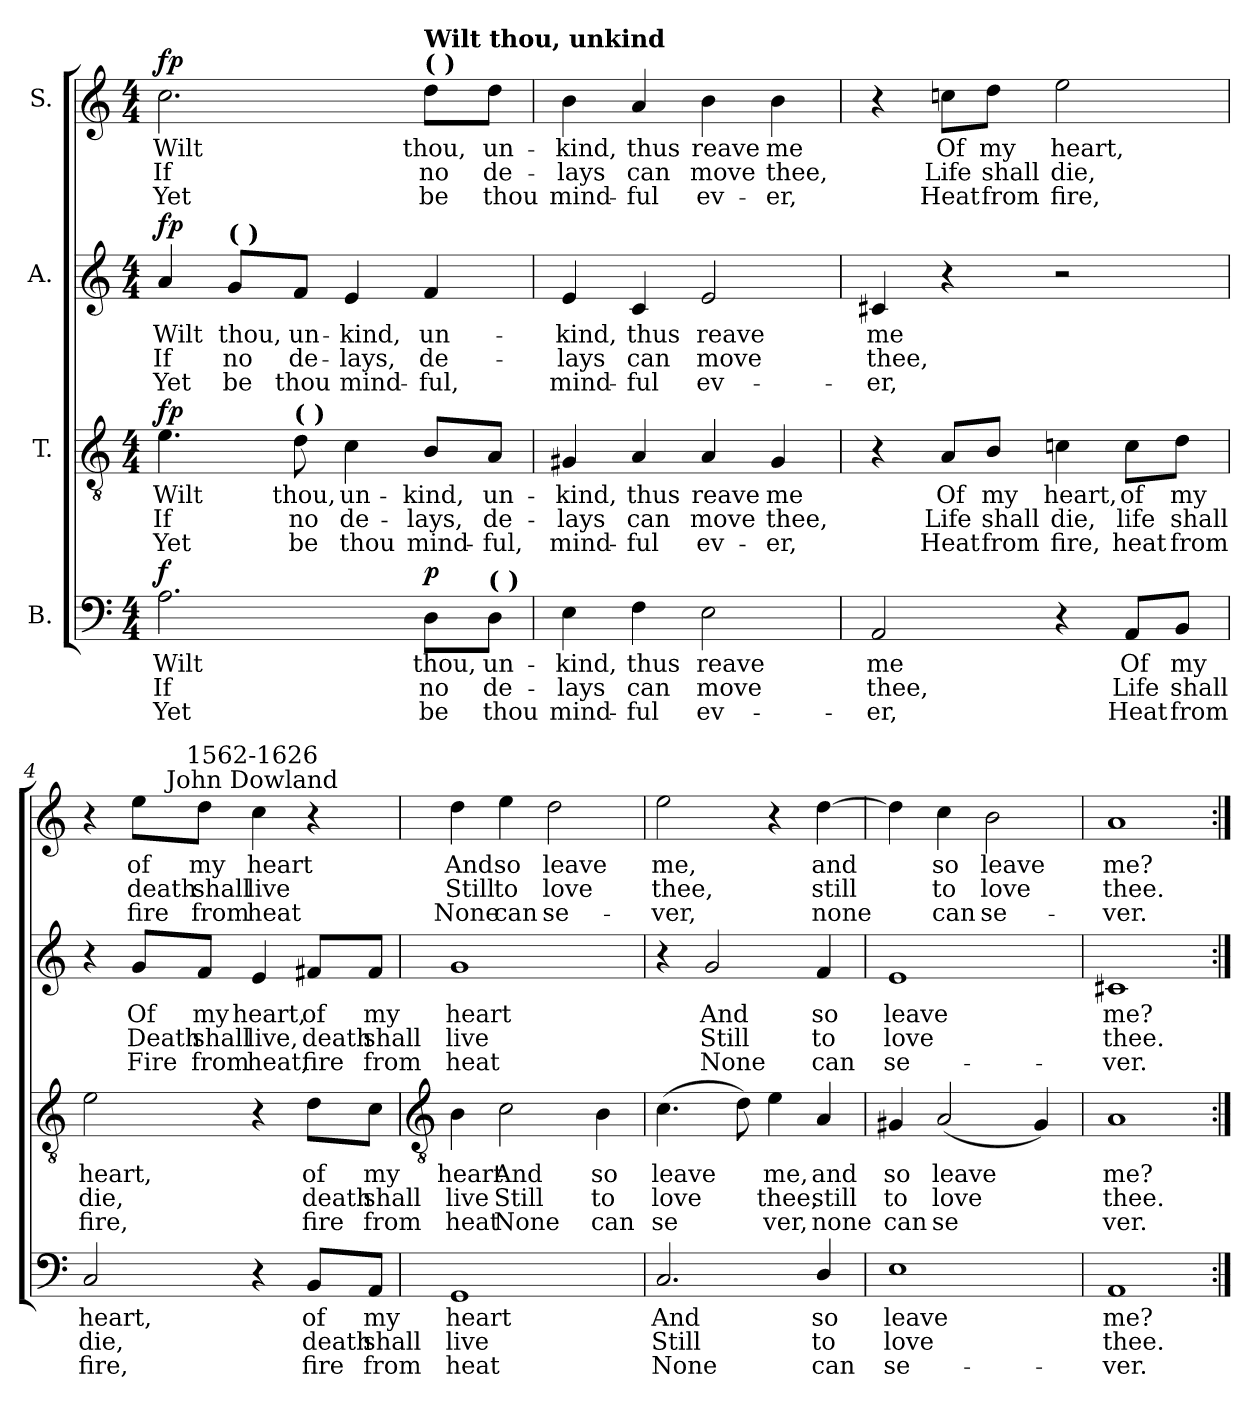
**kern	**text	**text	**text	**dynam	**kern	**text	**text	**text	**dynam	**kern	**text	**text	**text	**dynam	**kern	**text	**text	**text	**dynam
*part4	*part4	*part4	*part4	*part4	*part3	*part3	*part3	*part3	*part3	*part2	*part2	*part2	*part2	*part2	*part1	*part1	*part1	*part1	*part1
*staff4	*staff4	*staff4	*staff4	*staff4	*staff3	*staff3	*staff3	*staff3	*staff3	*staff2	*staff2	*staff2	*staff2	*staff2	*staff1	*staff1	*staff1	*staff1	*staff1
*I"B.	*	*	*	*	*I"T.	*	*	*	*	*I"A.	*	*	*	*	*I"S.	*	*	*	*
*clefF4	*	*	*	*	*clefGv2	*	*	*	*	*clefG2	*	*	*	*	*clefG2	*	*	*	*
*k[]	*	*	*	*	*k[]	*	*	*	*	*k[]	*	*	*	*	*k[]	*	*	*	*
*C:	*	*	*	*	*C:	*	*	*	*	*C:	*	*	*	*	*C:	*	*	*	*
*M4/4	*	*	*	*	*M4/4	*	*	*	*	*M4/4	*	*	*	*	*M4/4	*	*	*	*
=1	=1	=1	=1	=1	=1	=1	=1	=1	=1	=1	=1	=1	=1	=1	=1	=1	=1	=1	=1
!	!LO:LY:b	!LO:LY:b	!LO:LY:b	!LO:DY:a	!	!LO:LY:b	!LO:LY:b	!LO:LY:b	!LO:DY:a	!	!LO:LY:b	!LO:LY:b	!LO:LY:b	!	!	!LO:LY:b	!LO:LY:b	!LO:LY:b	!
!	!	!	!	!	!	!	!	!	!LO:DY:n=1:a	!	!	!	!	!LO:DY:a	!	!	!	!	!
!	!	!	!	!	!	!	!	!	!	!	!	!	!	!LO:DY:n=1:a	!	!	!	!	!LO:DY:a
!	!	!	!	!	!	!	!	!	!	!	!	!	!	!	!	!	!	!	!LO:DY:n=1:a
2.A	Wilt	If	Yet	f	4.e	Wilt	If	Yet	f p	4a	Wilt	If	Yet	f p	2.cc	Wilt	If	Yet	f p
!	!	!	!	!	!	!	!	!	!	!LO:TX:a:B:t=(  )	!	!	!	!	!	!	!	!	!
!	!	!	!	!	!	!	!	!	!	!	!LO:LY:b	!LO:LY:b	!LO:LY:b	!	!	!	!	!	!
.	.	.	.	.	.	.	.	.	.	8gL	thou,	no	be	.	.	.	.	.	.
!	!	!	!	!	!LO:TX:a:B:t=(  )	!	!	!	!	!	!	!	!	!	!	!	!	!	!
!	!	!	!	!	!	!LO:LY:b	!LO:LY:b	!LO:LY:b	!	!	!LO:LY:b	!LO:LY:b	!LO:LY:b	!	!	!	!	!	!
.	.	.	.	.	8d	thou,	no	be	.	8fJ	un-	-de-	-thou	.	.	.	.	.	.
!	!	!	!	!	!	!LO:LY:b	!LO:LY:b	!LO:LY:b	!	!	!LO:LY:b	!LO:LY:b	!LO:LY:b	!	!	!	!	!	!
.	.	.	.	.	4c	un-	-de-	-thou	.	4e	kind,	lays,	mind-	.	.	.	.	.	.
!	!	!	!	!	!	!	!	!	!	!	!	!	!	!	!LO:TX:a:B:t=(  )	!	!	!	!
!	!	!	!	!	!	!	!	!	!	!	!	!	!	!	!LO:TX:a:B:t=Wilt thou, unkind	!	!	!	!
!	!LO:LY:b	!LO:LY:b	!LO:LY:b	!LO:DY:a	!	!LO:LY:b	!LO:LY:b	!LO:LY:b	!	!	!LO:LY:b	!LO:LY:b	!LO:LY:b	!	!	!LO:LY:b	!LO:LY:b	!LO:LY:b	!
8DL	thou,	no	be	p	8BL	kind,	lays,	mind-	.	4f	-un-	-de-	-ful,	.	8ddL	thou,	no	be	.
!LO:TX:a:B:t=(  )	!	!	!	!	!	!	!	!	!	!	!	!	!	!	!	!	!	!	!
!	!LO:LY:b	!LO:LY:b	!LO:LY:b	!	!	!LO:LY:b	!LO:LY:b	!LO:LY:b	!	!	!	!	!	!	!	!LO:LY:b	!LO:LY:b	!LO:LY:b	!
8DJ	un-	-de-	-thou	.	8AJ	-un-	-de-	-ful,	.	.	.	.	.	.	8ddJ	un-	-de-	-thou	.
=2	=2	=2	=2	=2	=2	=2	=2	=2	=2	=2	=2	=2	=2	=2	=2	=2	=2	=2	=2
!	!LO:LY:b	!LO:LY:b	!LO:LY:b	!	!	!LO:LY:b	!LO:LY:b	!LO:LY:b	!	!	!LO:LY:b	!LO:LY:b	!LO:LY:b	!	!	!LO:LY:b	!LO:LY:b	!LO:LY:b	!
4E	kind,	lays	mind-	.	4G#X	kind,	lays	mind-	.	4e	kind,	lays	mind-	.	4b	kind,	lays	mind-	.
!	!LO:LY:b	!LO:LY:b	!LO:LY:b	!	!	!LO:LY:b	!LO:LY:b	!LO:LY:b	!	!	!LO:LY:b	!LO:LY:b	!LO:LY:b	!	!	!LO:LY:b	!LO:LY:b	!LO:LY:b	!
4F	-thus	can	ful	.	4A	-thus	can	ful	.	4c	-thus	can	ful	.	4a	-thus	can	ful	.
!	!LO:LY:b	!LO:LY:b	!LO:LY:b	!	!	!LO:LY:b	!LO:LY:b	!LO:LY:b	!	!	!LO:LY:b	!LO:LY:b	!LO:LY:b	!	!	!LO:LY:b	!LO:LY:b	!LO:LY:b	!
2E	reave	move	ev-	.	4A	reave	move	ev-	.	2e	reave	move	ev-	.	4b	reave	move	ev-	.
!	!	!	!	!	!	!LO:LY:b	!LO:LY:b	!LO:LY:b	!	!	!	!	!	!	!	!LO:LY:b	!LO:LY:b	!LO:LY:b	!
.	.	.	.	.	4G#	-me	thee,	er,	.	.	.	.	.	.	4b	-me	thee,	er,	.
=3	=3	=3	=3	=3	=3	=3	=3	=3	=3	=3	=3	=3	=3	=3	=3	=3	=3	=3	=3
!	!LO:LY:b	!LO:LY:b	!LO:LY:b	!	!	!	!	!	!	!	!LO:LY:b	!LO:LY:b	!LO:LY:b	!	!	!	!	!	!
2AA	-me	thee,	er,	.	4r	.	.	.	.	4c#X	-me	thee,	er,	.	4r	.	.	.	.
!	!	!	!	!	!	!LO:LY:b	!LO:LY:b	!LO:LY:b	!	!	!	!	!	!	!	!LO:LY:b	!LO:LY:b	!LO:LY:b	!
.	.	.	.	.	8AL	Of	Life	Heat	.	4r	.	.	.	.	8ccnL	Of	Life	Heat	.
!	!	!	!	!	!	!LO:LY:b	!LO:LY:b	!LO:LY:b	!	!	!	!	!	!	!	!LO:LY:b	!LO:LY:b	!LO:LY:b	!
.	.	.	.	.	8BJ	my	shall	from	.	.	.	.	.	.	8ddJ	my	shall	from	.
!	!	!	!	!	!	!LO:LY:b	!LO:LY:b	!LO:LY:b	!	!	!	!	!	!	!	!LO:LY:b	!LO:LY:b	!LO:LY:b	!
4r	.	.	.	.	4cn	heart,	die,	fire,	.	2r	.	.	.	.	2ee	heart,	die,	fire,	.
!	!LO:LY:b	!LO:LY:b	!LO:LY:b	!	!	!LO:LY:b	!LO:LY:b	!LO:LY:b	!	!	!	!	!	!	!	!	!	!	!
8AAL	Of	Life	Heat	.	8cL	of	life	heat	.	.	.	.	.	.	.	.	.	.	.
!	!LO:LY:b	!LO:LY:b	!LO:LY:b	!	!	!LO:LY:b	!LO:LY:b	!LO:LY:b	!	!	!	!	!	!	!	!	!	!	!
8BBJ	my	shall	from	.	8dJ	my	shall	from	.	.	.	.	.	.	.	.	.	.	.
=4	=4	=4	=4	=4	=4	=4	=4	=4	=4	=4	=4	=4	=4	=4	=4	=4	=4	=4	=4
!	!LO:LY:b	!LO:LY:b	!LO:LY:b	!	!	!LO:LY:b	!LO:LY:b	!LO:LY:b	!	!	!	!	!	!	!	!	!	!	!
2C	heart,	die,	fire,	.	2e	heart,	die,	fire,	.	4r	.	.	.	.	4r	.	.	.	.
!	!	!	!	!	!	!	!	!	!	!	!LO:LY:b	!LO:LY:b	!LO:LY:b	!	!	!LO:LY:b	!LO:LY:b	!LO:LY:b	!
.	.	.	.	.	.	.	.	.	.	8gL	Of	Death	Fire	.	8eeL	of	death	fire	.
!	!	!	!	!	!	!	!	!	!	!	!LO:LY:b	!LO:LY:b	!LO:LY:b	!	!	!LO:LY:b	!LO:LY:b	!LO:LY:b	!
.	.	.	.	.	.	.	.	.	.	8fJ	my	shall	from	.	8ddJ	my	shall	from	.
!	!	!	!	!	!	!	!	!	!	!	!	!	!	!	!LO:TX:a:cj:t=John Dowland	!	!	!	!
!	!	!	!	!	!	!	!	!	!	!	!	!	!	!	!LO:TX:a:cj:t=1562-1626	!	!	!	!
!	!	!	!	!	!	!	!	!	!	!	!LO:LY:b	!LO:LY:b	!LO:LY:b	!	!	!LO:LY:b	!LO:LY:b	!LO:LY:b	!
4r	.	.	.	.	4r	.	.	.	.	4e	heart,	live,	heat,	.	4cc	heart	live	heat	.
!	!LO:LY:b	!LO:LY:b	!LO:LY:b	!	!	!LO:LY:b	!LO:LY:b	!LO:LY:b	!	!	!LO:LY:b	!LO:LY:b	!LO:LY:b	!	!	!	!	!	!
8BBL	of	death	fire	.	8dL	of	death	fire	.	8f#XL	of	death	fire	.	4r	.	.	.	.
!	!LO:LY:b	!LO:LY:b	!LO:LY:b	!	!	!LO:LY:b	!LO:LY:b	!LO:LY:b	!	!	!LO:LY:b	!LO:LY:b	!LO:LY:b	!	!	!	!	!	!
8AAJ	my	shall	from	.	8cJ	my	shall	from	.	8f#J	my	shall	from	.	.	.	.	.	.
!!LO:LB:g=z
=5	=5	=5	=5	=5	=5	=5	=5	=5	=5	=5	=5	=5	=5	=5	=5	=5	=5	=5	=5
*	*	*	*	*	*clefGv2	*	*	*	*	*	*	*	*	*	*	*	*	*	*
!	!LO:LY:b	!LO:LY:b	!LO:LY:b	!	!	!LO:LY:b	!LO:LY:b	!LO:LY:b	!	!	!LO:LY:b	!LO:LY:b	!LO:LY:b	!	!	!LO:LY:b	!LO:LY:b	!LO:LY:b	!
1GG	heart	live	heat	.	4B	heart	live	heat	.	1g	heart	live	heat	.	4dd	And	Still	None	.
!	!	!	!	!	!	!LO:LY:b	!LO:LY:b	!LO:LY:b	!	!	!	!	!	!	!	!LO:LY:b	!LO:LY:b	!LO:LY:b	!
.	.	.	.	.	2c	And	Still	None	.	.	.	.	.	.	4ee	so	to	can	.
!	!	!	!	!	!	!	!	!	!	!	!	!	!	!	!	!LO:LY:b	!LO:LY:b	!LO:LY:b	!
.	.	.	.	.	.	.	.	.	.	.	.	.	.	.	2dd	leave	love	se-	.
!	!	!	!	!	!	!LO:LY:b	!LO:LY:b	!LO:LY:b	!	!	!	!	!	!	!	!	!	!	!
.	.	.	.	.	4B	so	to	can	.	.	.	.	.	.	.	.	.	.	.
=6	=6	=6	=6	=6	=6	=6	=6	=6	=6	=6	=6	=6	=6	=6	=6	=6	=6	=6	=6
!	!LO:LY:b	!LO:LY:b	!LO:LY:b	!	!	!LO:LY:b	!LO:LY:b	!LO:LY:b	!	!	!	!	!	!	!	!LO:LY:b	!LO:LY:b	!LO:LY:b	!
2.C	And	Still	None	.	(>4.c	leave	love	se	.	4r	.	.	.	.	2ee	-me,	thee,	ver,	.
!	!	!	!	!	!	!	!	!	!	!	!LO:LY:b	!LO:LY:b	!LO:LY:b	!	!	!	!	!	!
.	.	.	.	.	.	.	.	.	.	2g	And	Still	None	.	.	.	.	.	.
.	.	.	.	.	8d)	.	.	.	.	.	.	.	.	.	.	.	.	.	.
!	!	!	!	!	!	!LO:LY:b	!LO:LY:b	!LO:LY:b	!	!	!	!	!	!	!	!	!	!	!
.	.	.	.	.	4e	me,	thee,	ver,	.	.	.	.	.	.	4r	.	.	.	.
!	!LO:LY:b	!LO:LY:b	!LO:LY:b	!	!	!LO:LY:b	!LO:LY:b	!LO:LY:b	!	!	!LO:LY:b	!LO:LY:b	!LO:LY:b	!	!	!LO:LY:b	!LO:LY:b	!LO:LY:b	!
4D/	so	to	can	.	4A	and	still	none	.	4f	so	to	can	.	[4dd	and	still	none	.
=7	=7	=7	=7	=7	=7	=7	=7	=7	=7	=7	=7	=7	=7	=7	=7	=7	=7	=7	=7
!	!LO:LY:b	!LO:LY:b	!LO:LY:b	!	!	!LO:LY:b	!LO:LY:b	!LO:LY:b	!	!	!LO:LY:b	!LO:LY:b	!LO:LY:b	!	!	!	!	!	!
1E	leave	love	se-	.	4G#X	so	to	can	.	1e	leave	love	se-	.	4dd]	.	.	.	.
!	!	!	!	!	!	!LO:LY:b	!LO:LY:b	!LO:LY:b	!	!	!	!	!	!	!	!LO:LY:b	!LO:LY:b	!LO:LY:b	!
.	.	.	.	.	(<2A	leave	love	se	.	.	.	.	.	.	4cc	so	to	can	.
!	!	!	!	!	!	!	!	!	!	!	!	!	!	!	!	!LO:LY:b	!LO:LY:b	!LO:LY:b	!
.	.	.	.	.	.	.	.	.	.	.	.	.	.	.	2b	leave	love	se-	.
.	.	.	.	.	4G#)	.	.	.	.	.	.	.	.	.	.	.	.	.	.
=8	=8	=8	=8	=8	=8	=8	=8	=8	=8	=8	=8	=8	=8	=8	=8	=8	=8	=8	=8
!	!LO:LY:b	!LO:LY:b	!LO:LY:b	!	!	!LO:LY:b	!LO:LY:b	!LO:LY:b	!	!	!LO:LY:b	!LO:LY:b	!LO:LY:b	!	!	!LO:LY:b	!LO:LY:b	!LO:LY:b	!
1AA	-me?	thee.	ver.	.	1A	me?	thee.	ver.	.	1c#X	-me?	thee.	ver.	.	1a	-me?	thee.	ver.	.
=:|!	=:|!	=:|!	=:|!	=:|!	=:|!	=:|!	=:|!	=:|!	=:|!	=:|!	=:|!	=:|!	=:|!	=:|!	=:|!	=:|!	=:|!	=:|!	=:|!
*-	*-	*-	*-	*-	*-	*-	*-	*-	*-	*-	*-	*-	*-	*-	*-	*-	*-	*-	*-
